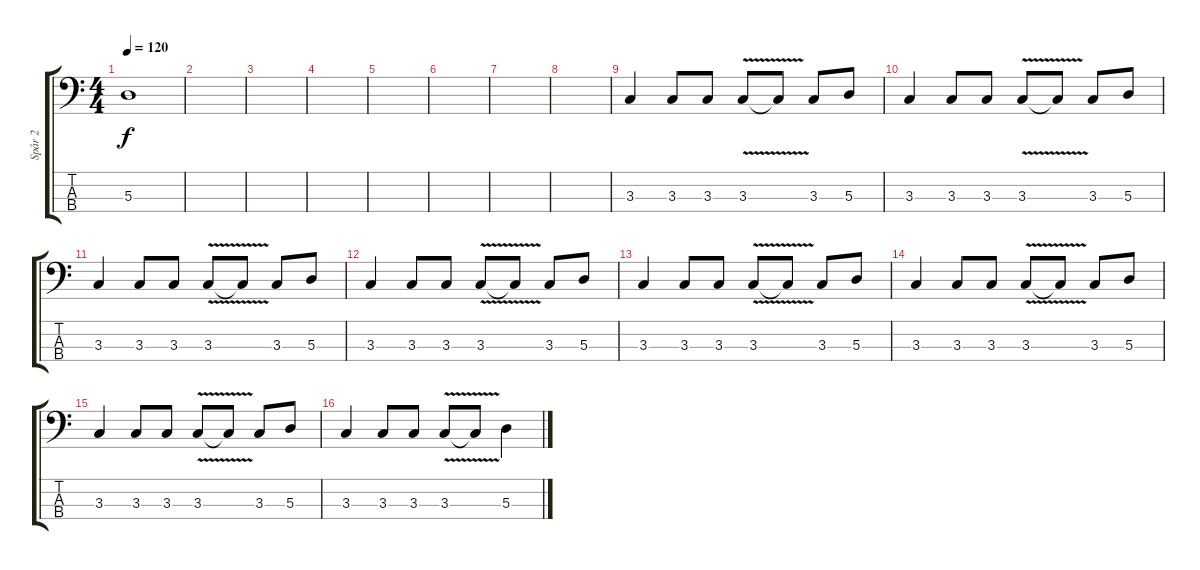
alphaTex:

\track ("Spår 2" "Spår 2") {instrument slapbass1}
\staff {score tabs}
\tuning (G2 D2 A1 E1) {hide}
\ts (4 4)
\tempo 120
\clef f4
\ks c
5.3.1{dy f} |
|
|
|
|
|
|
|
3.3.4{instrument electricbassfinger} 3.3.8 3.3.8 3.3{v}.8 3.3{t}.8 3.3.8 5.3.8 |
3.3.4 3.3.8 3.3.8 3.3{v}.8 3.3{t}.8 3.3.8 5.3.8 |
3.3.4{instrument electricbassfinger} 3.3.8 3.3.8 3.3{v}.8 3.3{t}.8 3.3.8 5.3.8 |
3.3.4 3.3.8 3.3.8 3.3{v}.8 3.3{t}.8 3.3.8 5.3.8 |
3.3.4{instrument electricbassfinger} 3.3.8 3.3.8 3.3{v}.8 3.3{t}.8 3.3.8 5.3.8 |
3.3.4 3.3.8 3.3.8 3.3{v}.8 3.3{t}.8 3.3.8 5.3.8 |
3.3.4{instrument electricbassfinger} 3.3.8 3.3.8 3.3{v}.8 3.3{t}.8 3.3.8 5.3.8 |
3.3.4 3.3.8 3.3.8 3.3{v}.8 3.3{t}.8 5.3.4
